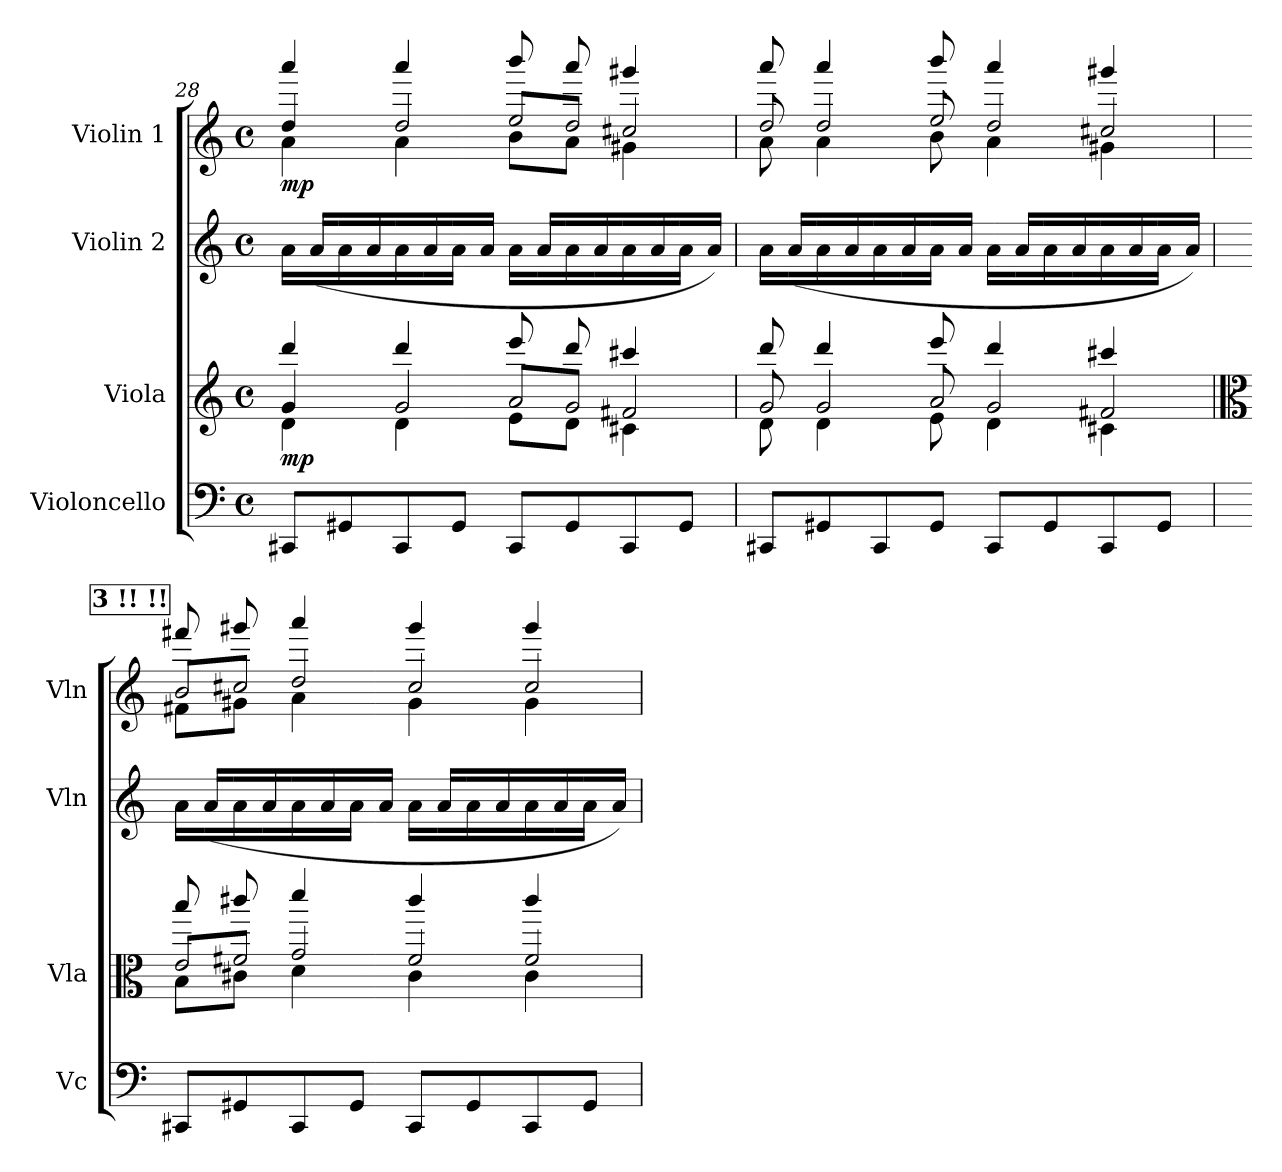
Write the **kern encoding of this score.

**kern	**kern	**dynam	**kern	**kern	**dynam
*part4	*part3	*part3	*part2	*part1	*part1
*staff4	*staff3	*staff3	*staff2	*staff1	*staff1
*I"Violoncello	*I"Viola	*	*I"Violin 2	*I"Violin 1	*
*I'Vc	*I'Vla	*	*I'Vln	*I'Vln	*
!!LO:LB:g=z
*clefF4	*clefG2	*	*clefG2	*clefG2	*
*k[]	*k[]	*	*k[]	*k[]	*
*M4/4	*M4/4	*	*M4/4	*M4/4	*
*met(c)	*met(c)	*	*met(c)	*met(c)	*
=28	=28	=28	=28	=28	=28
!	!LO:TX:a:t=arco	!	!	!	!
!	!LO:N:head=open	!LO:DY:b	!	!LO:N:head=open	!LO:DY:b
*	*^	*	*^	*^	*
*	*	*^	*	*	*	*	*^	*
8CC#X/L	4g/	4d\	4ddd	mp	16ryy	16a\LL	4dd/	4a\	4aaa	mp
.	.	.	.	.	(16a/LL	16ryy	.	.	.	.
8GG#X/	.	.	.	.	16ryy	16a\	.	.	.	.
.	.	.	.	.	16a/	16ryy	.	.	.	.
!	!LO:N:head=open	!	!	!	!	!	!LO:N:head=open	!	!	!
8CC#/	4g/	4d\	4ddd	.	16ryy	16a\	4dd/	4a\	4aaa	.
.	.	.	.	.	16a/	16ryy	.	.	.	.
8GG#/J	.	.	.	.	16ryy	16a\JJ	.	.	.	.
.	.	.	.	.	16a/JJ	16ryy	.	.	.	.
!	!LO:N:head=open	!	!	!	!	!	!LO:N:head=open	!	!	!
8CC#/L	8a/L	8e\L	8eee	.	16ryy	16a\LL	8ee/L	8b\L	8bbb	.
.	.	.	.	.	16a/LL	16ryy	.	.	.	.
!	!LO:N:head=open	!	!	!	!	!	!LO:N:head=open	!	!	!
8GG#/	8g/J	8d\J	8ddd	.	16ryy	16a\	8dd/J	8a\J	8aaa	.
.	.	.	.	.	16a/	16ryy	.	.	.	.
!	!LO:N:head=open	!	!	!	!	!	!LO:N:head=open	!	!	!
8CC#/	4f#X/	4c#X\	4ccc#X	.	16ryy	16a\	4cc#X/	4g#X\	4ggg#X	.
.	.	.	.	.	16a/	16ryy	.	.	.	.
8GG#/J	.	.	.	.	16ryy	16a\JJ	.	.	.	.
.	.	.	.	.	16a/JJ)	16ryy	.	.	.	.
=29	=29	=29	=29	=29	=29	=29	=29	=29	=29	=29
!	!LO:N:head=open	!	!	!	!	!	!LO:N:head=open	!	!	!
8CC#X/L	8g/	8d\	8ddd	.	16ryy	16a\LL	8dd/	8a\	8aaa	.
.	.	.	.	.	(16a/LL	16ryy	.	.	.	.
!	!LO:N:head=open	!	!	!	!	!	!LO:N:head=open	!	!	!
8GG#X/	4g/	4d\	4ddd	.	16ryy	16a\	4dd/	4a\	4aaa	.
.	.	.	.	.	16a/	16ryy	.	.	.	.
8CC#/	.	.	.	.	16ryy	16a\	.	.	.	.
.	.	.	.	.	16a/	16ryy	.	.	.	.
!	!LO:N:head=open	!	!	!	!	!	!LO:N:head=open	!	!	!
8GG#/J	8a/	8e\	8eee	.	16ryy	16a\JJ	8ee/	8b\	8bbb	.
.	.	.	.	.	16a/JJ	16ryy	.	.	.	.
!	!LO:N:head=open	!	!	!	!	!	!LO:N:head=open	!	!	!
8CC#/L	4g/	4d\	4ddd	.	16ryy	16a\LL	4dd/	4a\	4aaa	.
.	.	.	.	.	16a/LL	16ryy	.	.	.	.
8GG#/	.	.	.	.	16ryy	16a\	.	.	.	.
.	.	.	.	.	16a/	16ryy	.	.	.	.
!	!LO:N:head=open	!	!	!	!	!	!LO:N:head=open	!	!	!
8CC#/	4f#X/	4c#X\	4ccc#X	.	16ryy	16a\	4cc#X/	4g#X\	4ggg#X	.
.	.	.	.	.	16a/	16ryy	.	.	.	.
8GG#/J	.	.	.	.	16ryy	16a\JJ	.	.	.	.
.	.	.	.	.	16a/JJ)	16ryy	.	.	.	.
!!LO:LB:g=z	!!	!!
!!LO:REH:place=s1:a:B:cj:fs=14:t=3	!!	!!
=30	=30	=30	=30	=30	=30	=30	=30	=30	=30	=30
*	*clefC3	*	*	*	*	*	*	*	*	*
!	!LO:N:head=open	!	!	!	!	!	!LO:N:head=open	!	!	!
8CC#X/L	8e/L	8B\L	8bb	.	16ryy	16a\LL	8b/L	8f#X\L	8fff#X	.
.	.	.	.	.	(16a/LL	16ryy	.	.	.	.
!	!LO:N:head=open	!	!	!	!	!	!LO:N:head=open	!	!	!
8GG#X/	8f#X/J	8c#X\J	8ccc#X	.	16ryy	16a\	8cc#X/J	8g#X\J	8ggg#X	.
.	.	.	.	.	16a/	16ryy	.	.	.	.
!	!LO:N:head=open	!	!	!	!	!	!LO:N:head=open	!	!	!
8CC#/	4g/	4d\	4ddd	.	16ryy	16a\	4dd/	4a\	4aaa	.
.	.	.	.	.	16a/	16ryy	.	.	.	.
8GG#/J	.	.	.	.	16ryy	16a\JJ	.	.	.	.
.	.	.	.	.	16a/JJ	16ryy	.	.	.	.
!	!LO:N:head=open	!	!	!	!	!	!LO:N:head=open	!	!	!
8CC#/L	4f#/	4c#\	4ccc#	.	16ryy	16a\LL	4cc#/	4g#\	4ggg#	.
.	.	.	.	.	16a/LL	16ryy	.	.	.	.
8GG#/	.	.	.	.	16ryy	16a\	.	.	.	.
.	.	.	.	.	16a/	16ryy	.	.	.	.
!	!LO:N:head=open	!	!	!	!	!	!LO:N:head=open	!	!	!
8CC#/	4f#/	4c#\	4ccc#	.	16ryy	16a\	4cc#/	4g#\	4ggg#	.
.	.	.	.	.	16a/	16ryy	.	.	.	.
8GG#/J	.	.	.	.	16ryy	16a\JJ	.	.	.	.
.	.	.	.	.	16a/JJ)	16ryy	.	.	.	.
*	*v	*v	*v	*	*	*	*v	*v	*v	*
*	*	*	*v	*v	*	*
=	=	=	=	=	=
*-	*-	*-	*-	*-	*-
